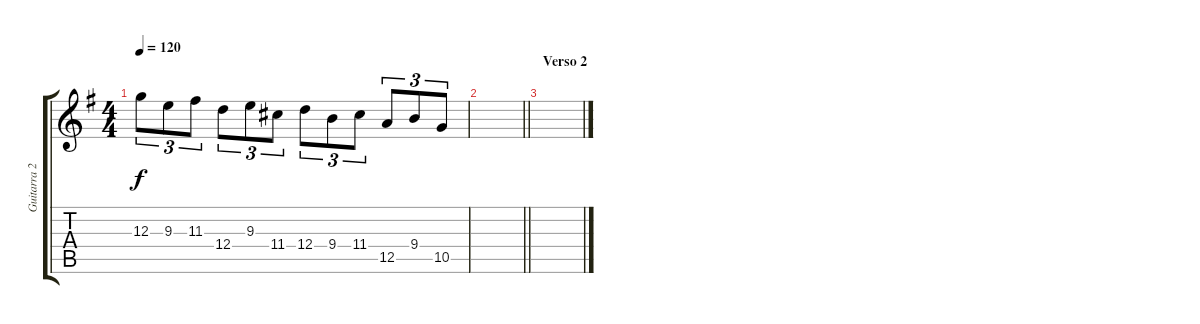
\track ("Guitarra 2" "Guitarra 2") {instrument overdrivenguitar}
\staff {score tabs}
\tuning (E4 B3 G3 D3 A2 E2) {hide}
\ts (4 4)
\tempo 120
\clef g2
\ks g
12.3.8{tu (3 2) dy f} 9.3.8{tu (3 2)} 11.3.8{tu (3 2)} 12.4.8{tu (3 2)} 9.3.8{tu (3 2)} 11.4.8{tu (3 2)} 12.4.8{tu (3 2)} 9.4.8{tu (3 2)} 11.4.8{tu (3 2)} 12.5.8{tu (3 2)} 9.4.8{tu (3 2)} 10.5.8{tu (3 2)} |
\barLineRight lightlight
|
\section ("" "Verso 2")
